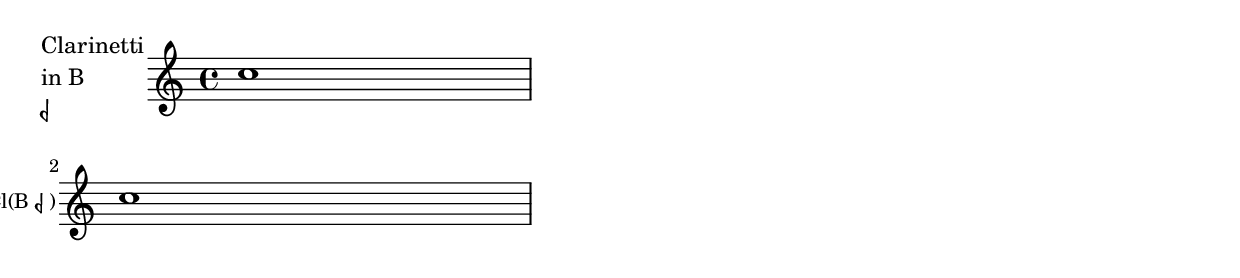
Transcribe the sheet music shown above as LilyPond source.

\header {

texidoc = "Instrument names are set with Staff.instrument and
Staff.instr. You can enter markup texts to create more funky names,
including alterations. "

}


\version "1.9.2"


textFlat = \markup {\smaller \musicglyph #"accidentals--1"}
\score {
  \notes \new Staff {
    \property Staff.instrument
	= \markup { \column << "Clarinetti" { "in B" \textFlat } >> }
    \property Staff.instr
	= \markup { \smaller  { "Cl(B" \textFlat ")" } }

    { c''1 \break c'' }

  }
  \paper { linewidth= 8.0\cm }
}


